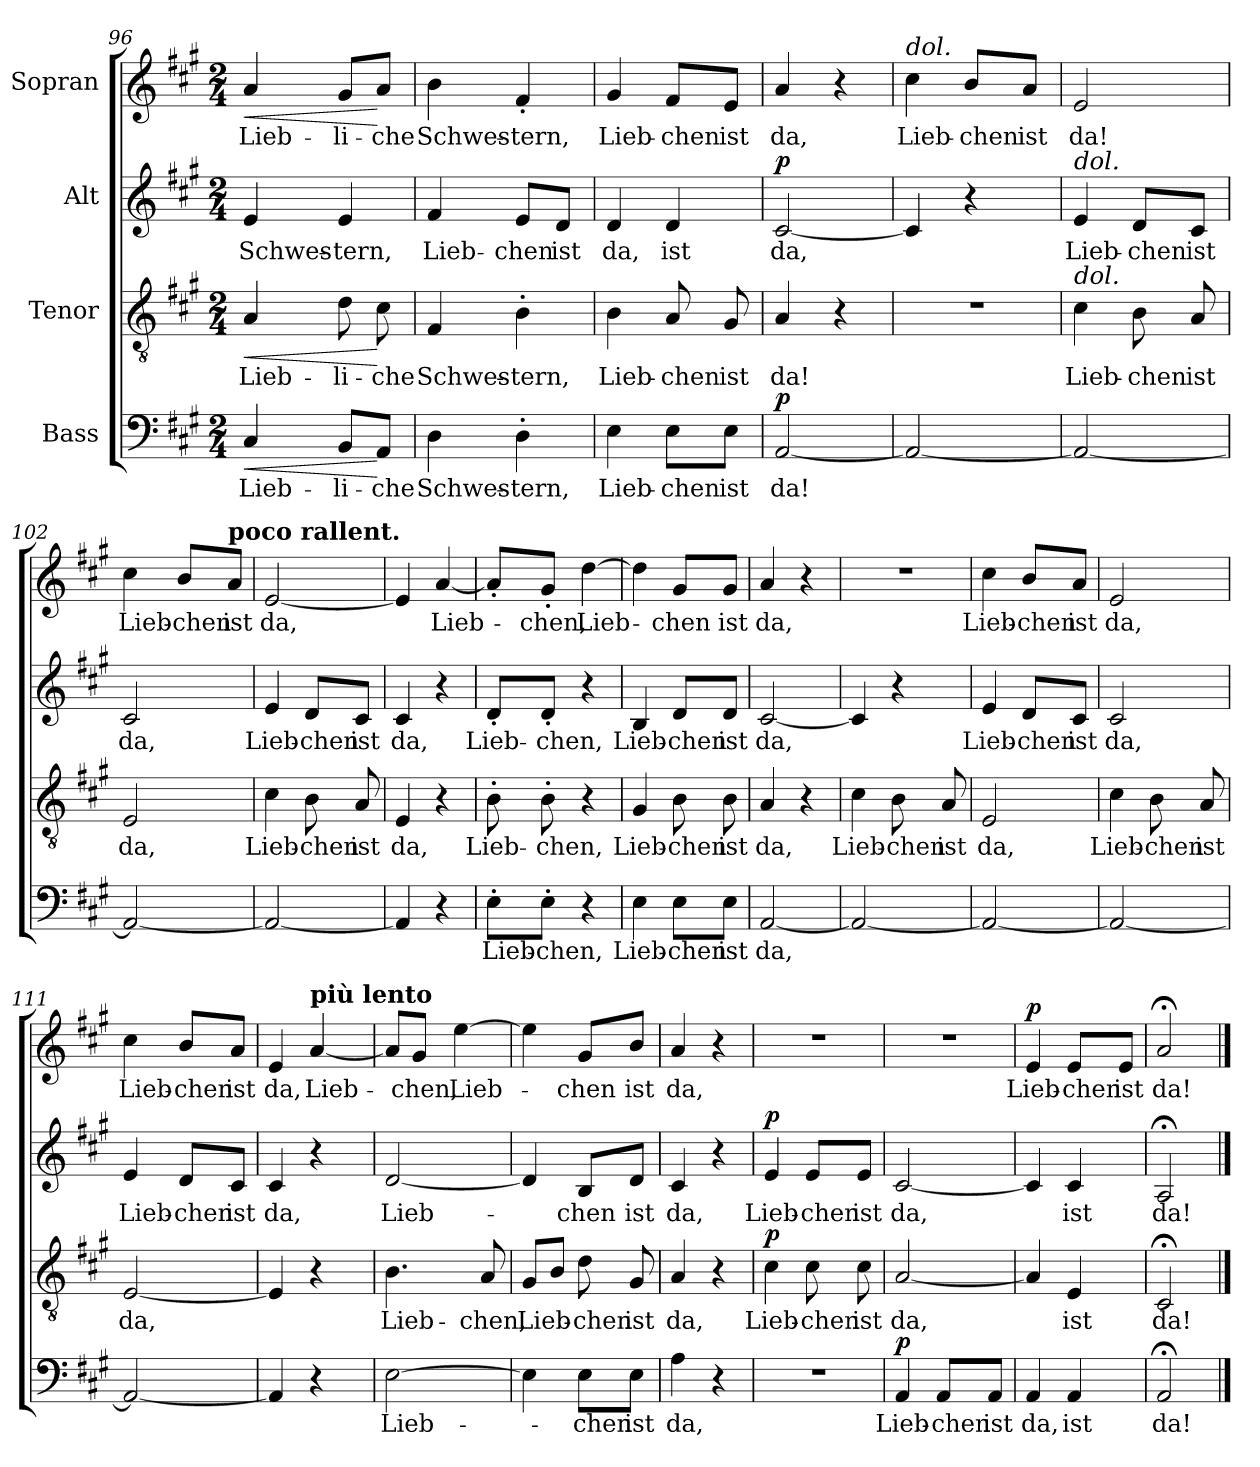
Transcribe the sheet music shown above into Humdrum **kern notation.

**kern	**text	**dynam	**kern	**text	**dynam	**kern	**text	**dynam	**kern	**text	**dynam
*part4	*part4	*part4	*part3	*part3	*part3	*part2	*part2	*part2	*part1	*part1	*part1
*staff4	*staff4	*staff4	*staff3	*staff3	*staff3	*staff2	*staff2	*staff2	*staff1	*staff1	*staff1
*I"Bass	*	*	*I"Tenor	*	*	*I"Alt	*	*	*I"Sopran	*	*
!!LO:LB:g=z
*clefF4	*	*	*clefGv2	*	*	*clefG2	*	*	*clefG2	*	*
*k[f#c#g#]	*	*	*k[f#c#g#]	*	*	*k[f#c#g#]	*	*	*k[f#c#g#]	*	*
*M2/4	*	*	*M2/4	*	*	*M2/4	*	*	*M2/4	*	*
=96	=96	=96	=96	=96	=96	=96	=96	=96	=96	=96	=96
!	!LO:LY:b	!LO:HP:b	!	!LO:LY:b	!LO:HP:b	!	!LO:LY:b	!	!	!LO:LY:b	!LO:HP:b
4C#/	Lieb-	<	4A/	Lieb-	<	4e/	Schwes-	.	4a/	Lieb-	<
!	!LO:LY:b	!	!	!LO:LY:b	!	!	!LO:LY:b	!	!	!LO:LY:b	!
8BB/L	-li-	.	8d\	-li-	.	4e/	-tern,	.	8g#/L	-li-	.
!	!LO:LY:b	!	!	!LO:LY:b	!	!	!	!	!	!LO:LY:b	!
8AA/J	-che	[	8c#\	-che	[	.	.	.	8a/J	-che	[
=97	=97	=97	=97	=97	=97	=97	=97	=97	=97	=97	=97
!	!LO:LY:b	!	!	!LO:LY:b	!	!	!LO:LY:b	!	!	!LO:LY:b	!
4D\	Schwes-	.	4F#/	Schwes-	.	4f#/	Lieb-	.	4b\	Schwes-	.
!	!LO:LY:b	!	!	!LO:LY:b	!	!	!LO:LY:b	!	!	!LO:LY:b	!
4D'\	-tern,	.	4B'\	-tern,	.	8e/L	-chen	.	4f#'/	-tern,	.
!	!	!	!	!	!	!	!LO:LY:b	!	!	!	!
.	.	.	.	.	.	8d/J	ist	.	.	.	.
=98	=98	=98	=98	=98	=98	=98	=98	=98	=98	=98	=98
!	!LO:LY:b	!	!	!LO:LY:b	!	!	!LO:LY:b	!	!	!LO:LY:b	!
4E\	Lieb-	.	4B\	Lieb-	.	4d/	da,	.	4g#/	Lieb-	.
!	!LO:LY:b	!	!	!LO:LY:b	!	!	!LO:LY:b	!	!	!LO:LY:b	!
8E\L	-chen	.	8A/	-chen	.	4d/	ist	.	8f#/L	-chen	.
!	!LO:LY:b	!	!	!LO:LY:b	!	!	!	!	!	!LO:LY:b	!
8E\J	ist	.	8G#/	ist	.	.	.	.	8e/J	ist	.
=99	=99	=99	=99	=99	=99	=99	=99	=99	=99	=99	=99
!	!LO:LY:b	!LO:DY:a	!	!LO:LY:b	!	!	!LO:LY:b	!LO:DY:a	!	!LO:LY:b	!
[2AA/	da!	p	4A/	da!	.	[2c#/	da,	p	4a/	da,	.
.	.	.	4r	.	.	.	.	.	4r	.	.
=100	=100	=100	=100	=100	=100	=100	=100	=100	=100	=100	=100
!	!	!	!	!	!	!	!	!	!LO:TX:a:i:t=dol.	!	!
!	!	!	!	!	!	!	!	!	!	!LO:LY:b	!
2AA/_	.	.	2r	.	.	4c#/]	.	.	4cc#\	Lieb-	.
!	!	!	!	!	!	!	!	!	!	!LO:LY:b	!
.	.	.	.	.	.	4r	.	.	8b/L	-chen	.
!	!	!	!	!	!	!	!	!	!	!LO:LY:b	!
.	.	.	.	.	.	.	.	.	8a/J	ist	.
=101	=101	=101	=101	=101	=101	=101	=101	=101	=101	=101	=101
!	!	!	!	!	!	!LO:TX:a:i:t=dol.	!	!	!	!	!
!	!	!	!LO:TX:a:i:t=dol.	!	!	!	!	!	!	!	!
!	!	!	!	!LO:LY:b	!	!	!LO:LY:b	!	!	!LO:LY:b	!
2AA/_	.	.	4c#\	Lieb-	.	4e/	Lieb-	.	2e/	da!	.
!	!	!	!	!LO:LY:b	!	!	!LO:LY:b	!	!	!	!
.	.	.	8B\	-chen	.	8d/L	-chen	.	.	.	.
!	!	!	!	!LO:LY:b	!	!	!LO:LY:b	!	!	!	!
.	.	.	8A/	ist	.	8c#/J	ist	.	.	.	.
!!LO:LB:g=z
=102	=102	=102	=102	=102	=102	=102	=102	=102	=102	=102	=102
!	!	!	!	!LO:LY:b	!	!	!LO:LY:b	!	!	!LO:LY:b	!
2AA/_	.	.	2E/	da,	.	2c#/	da,	.	4cc#\	Lieb-	.
!	!	!	!	!	!	!	!	!	!	!LO:LY:b	!
.	.	.	.	.	.	.	.	.	8b/L	-chen	.
!	!	!	!	!	!	!	!	!	!LO:TX:a:B:t=poco rallent.	!	!
!	!	!	!	!	!	!	!	!	!	!LO:LY:b	!
.	.	.	.	.	.	.	.	.	8a/J	ist	.
=103	=103	=103	=103	=103	=103	=103	=103	=103	=103	=103	=103
!	!	!	!	!LO:LY:b	!	!	!LO:LY:b	!	!	!LO:LY:b	!
2AA/_	.	.	4c#\	Lieb-	.	4e/	Lieb-	.	[2e/	da,	.
!	!	!	!	!LO:LY:b	!	!	!LO:LY:b	!	!	!	!
.	.	.	8B\	-chen	.	8d/L	-chen	.	.	.	.
!	!	!	!	!LO:LY:b	!	!	!LO:LY:b	!	!	!	!
.	.	.	8A/	ist	.	8c#/J	ist	.	.	.	.
=104	=104	=104	=104	=104	=104	=104	=104	=104	=104	=104	=104
!	!	!	!	!LO:LY:b	!	!	!LO:LY:b	!	!	!	!
4AA/]	.	.	4E/	da,	.	4c#/	da,	.	4e/]	.	.
!	!	!	!	!	!	!	!	!	!	!LO:LY:b	!
4r	.	.	4r	.	.	4r	.	.	[4a/	Lieb-	.
=105	=105	=105	=105	=105	=105	=105	=105	=105	=105	=105	=105
!	!LO:LY:b	!	!	!LO:LY:b	!	!	!LO:LY:b	!	!	!	!
8E'\L	Lieb-	.	8B'\	Lieb-	.	8d'/L	Lieb-	.	8a'/L]	.	.
!	!LO:LY:b	!	!	!LO:LY:b	!	!	!LO:LY:b	!	!	!LO:LY:b	!
8E'\J	-chen,	.	8B'\	-chen,	.	8d'/J	-chen,	.	8g#'/J	-chen,	.
!	!	!	!	!	!	!	!	!	!	!LO:LY:b	!
4r	.	.	4r	.	.	4r	.	.	[4dd\	Lieb-	.
=106	=106	=106	=106	=106	=106	=106	=106	=106	=106	=106	=106
!	!LO:LY:b	!	!	!LO:LY:b	!	!	!LO:LY:b	!	!	!	!
4E\	Lieb-	.	4G#/	Lieb-	.	4B/	Lieb-	.	4dd\]	.	.
!	!LO:LY:b	!	!	!LO:LY:b	!	!	!LO:LY:b	!	!	!LO:LY:b	!
8E\L	-chen	.	8B\	-chen	.	8d/L	-chen	.	8g#/L	-chen	.
!	!LO:LY:b	!	!	!LO:LY:b	!	!	!LO:LY:b	!	!	!LO:LY:b	!
8E\J	ist	.	8B\	ist	.	8d/J	ist	.	8g#/J	ist	.
=107	=107	=107	=107	=107	=107	=107	=107	=107	=107	=107	=107
!	!LO:LY:b	!	!	!LO:LY:b	!	!	!LO:LY:b	!	!	!LO:LY:b	!
[2AA/	da,	.	4A/	da,	.	[2c#/	da,	.	4a/	da,	.
.	.	.	4r	.	.	.	.	.	4r	.	.
!!LO:PB:g=z
=108	=108	=108	=108	=108	=108	=108	=108	=108	=108	=108	=108
!	!	!	!	!LO:LY:b	!	!	!	!	!	!	!
2AA/_	.	.	4c#\	Lieb-	.	4c#/]	.	.	2r	.	.
!	!	!	!	!LO:LY:b	!	!	!	!	!	!	!
.	.	.	8B\	-chen	.	4r	.	.	.	.	.
!	!	!	!	!LO:LY:b	!	!	!	!	!	!	!
.	.	.	8A/	ist	.	.	.	.	.	.	.
=109	=109	=109	=109	=109	=109	=109	=109	=109	=109	=109	=109
!	!	!	!	!LO:LY:b	!	!	!LO:LY:b	!	!	!LO:LY:b	!
2AA/_	.	.	2E/	da,	.	4e/	Lieb-	.	4cc#\	Lieb-	.
!	!	!	!	!	!	!	!LO:LY:b	!	!	!LO:LY:b	!
.	.	.	.	.	.	8d/L	-chen	.	8b/L	-chen	.
!	!	!	!	!	!	!	!LO:LY:b	!	!	!LO:LY:b	!
.	.	.	.	.	.	8c#/J	ist	.	8a/J	ist	.
=110	=110	=110	=110	=110	=110	=110	=110	=110	=110	=110	=110
!	!	!	!	!LO:LY:b	!	!	!LO:LY:b	!	!	!LO:LY:b	!
2AA/_	.	.	4c#\	Lieb-	.	2c#/	da,	.	2e/	da,	.
!	!	!	!	!LO:LY:b	!	!	!	!	!	!	!
.	.	.	8B\	-chen	.	.	.	.	.	.	.
!	!	!	!	!LO:LY:b	!	!	!	!	!	!	!
.	.	.	8A/	ist	.	.	.	.	.	.	.
=111	=111	=111	=111	=111	=111	=111	=111	=111	=111	=111	=111
!	!	!	!	!LO:LY:b	!	!	!LO:LY:b	!	!	!LO:LY:b	!
2AA/_	.	.	[2E/	da,	.	4e/	Lieb-	.	4cc#\	Lieb-	.
!	!	!	!	!	!	!	!LO:LY:b	!	!	!LO:LY:b	!
.	.	.	.	.	.	8d/L	-chen	.	8b/L	-chen	.
!	!	!	!	!	!	!	!LO:LY:b	!	!	!LO:LY:b	!
.	.	.	.	.	.	8c#/J	ist	.	8a/J	ist	.
=112	=112	=112	=112	=112	=112	=112	=112	=112	=112	=112	=112
!	!	!	!	!	!	!	!LO:LY:b	!	!	!LO:LY:b	!
4AA/]	.	.	4E/]	.	.	4c#/	da,	.	4e/	da,	.
!	!	!	!	!	!	!	!	!	!LO:TX:a:B:t=più lento	!	!
!	!	!	!	!	!	!	!	!	!	!LO:LY:b	!
4r	.	.	4r	.	.	4r	.	.	[4a/	Lieb-	.
=113	=113	=113	=113	=113	=113	=113	=113	=113	=113	=113	=113
!	!LO:LY:b	!	!	!LO:LY:b	!	!	!LO:LY:b	!	!	!	!
[2E\	Lieb-	.	4.B\	Lieb-	.	[2d/	Lieb-	.	8a/L]	.	.
!	!	!	!	!	!	!	!	!	!	!LO:LY:b	!
.	.	.	.	.	.	.	.	.	8g#/J	-chen,	.
!	!	!	!	!	!	!	!	!	!	!LO:LY:b	!
.	.	.	.	.	.	.	.	.	[4ee\	Lieb-	.
!	!	!	!	!LO:LY:b	!	!	!	!	!	!	!
.	.	.	8A/	-chen,	.	.	.	.	.	.	.
!!LO:LB:g=z
=114	=114	=114	=114	=114	=114	=114	=114	=114	=114	=114	=114
!	!	!	!	!LO:LY:b	!	!	!	!	!	!	!
4E\]	.	.	8G#/L	Lieb-	.	4d/]	.	.	4ee\]	.	.
.	.	.	8B/J	.	.	.	.	.	.	.	.
!	!LO:LY:b	!	!	!LO:LY:b	!	!	!LO:LY:b	!	!	!LO:LY:b	!
8E\L	-chen	.	8d\	-chen	.	8B/L	-chen	.	8g#/L	-chen	.
!	!LO:LY:b	!	!	!LO:LY:b	!	!	!LO:LY:b	!	!	!LO:LY:b	!
8E\J	ist	.	8G#/	ist	.	8d/J	ist	.	8b/J	ist	.
=115	=115	=115	=115	=115	=115	=115	=115	=115	=115	=115	=115
!	!LO:LY:b	!	!	!LO:LY:b	!	!	!LO:LY:b	!	!	!LO:LY:b	!
4A\	da,	.	4A/	da,	.	4c#/	da,	.	4a/	da,	.
4r	.	.	4r	.	.	4r	.	.	4r	.	.
=116	=116	=116	=116	=116	=116	=116	=116	=116	=116	=116	=116
!	!	!	!	!LO:LY:b	!LO:DY:a	!	!LO:LY:b	!LO:DY:a	!	!	!
2r	.	.	4c#\	Lieb-	p	4e/	Lieb-	p	2r	.	.
!	!	!	!	!LO:LY:b	!	!	!LO:LY:b	!	!	!	!
.	.	.	8c#\	-chen	.	8e/L	-chen	.	.	.	.
!	!	!	!	!LO:LY:b	!	!	!LO:LY:b	!	!	!	!
.	.	.	8c#\	ist	.	8e/J	ist	.	.	.	.
=117	=117	=117	=117	=117	=117	=117	=117	=117	=117	=117	=117
!	!LO:LY:b	!LO:DY:a	!	!LO:LY:b	!	!	!LO:LY:b	!	!	!	!
4AA/	Lieb-	p	[2A/	da,	.	[2c#/	da,	.	2r	.	.
!	!LO:LY:b	!	!	!	!	!	!	!	!	!	!
8AA/L	-chen	.	.	.	.	.	.	.	.	.	.
!	!LO:LY:b	!	!	!	!	!	!	!	!	!	!
8AA/J	ist	.	.	.	.	.	.	.	.	.	.
=118	=118	=118	=118	=118	=118	=118	=118	=118	=118	=118	=118
!	!LO:LY:b	!	!	!	!	!	!	!	!	!LO:LY:b	!LO:DY:a
4AA/	da,	.	4A/]	.	.	4c#/]	.	.	4e/	Lieb-	p
!	!LO:LY:b	!	!	!LO:LY:b	!	!	!LO:LY:b	!	!	!LO:LY:b	!
4AA/	ist	.	4E/	ist	.	4c#/	ist	.	8e/L	-chen	.
!	!	!	!	!	!	!	!	!	!	!LO:LY:b	!
.	.	.	.	.	.	.	.	.	8e/J	ist	.
=119	=119	=119	=119	=119	=119	=119	=119	=119	=119	=119	=119
!	!LO:LY:b	!	!	!LO:LY:b	!	!	!LO:LY:b	!	!	!LO:LY:b	!
2AA;</	da!	.	2C#;</	da!	.	2A;</	da!	.	2a;</	da!	.
==	==	==	==	==	==	==	==	==	==	==	==
*-	*-	*-	*-	*-	*-	*-	*-	*-	*-	*-	*-
